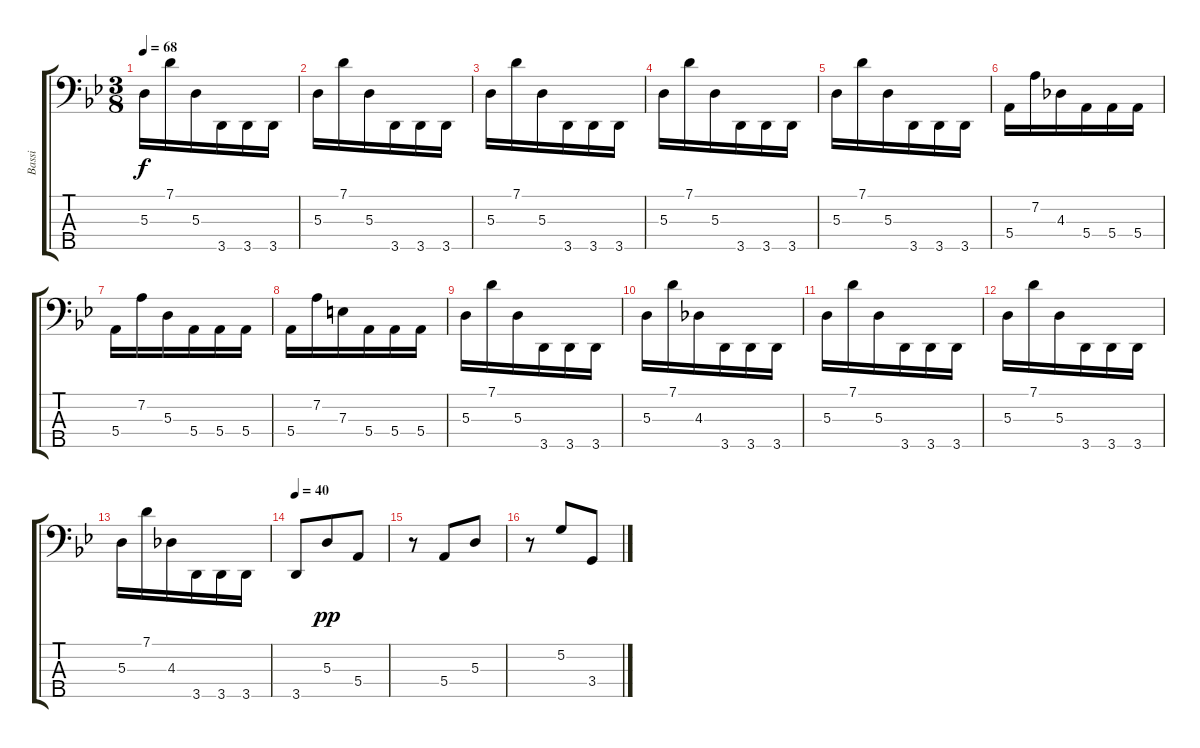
\track ("Bassi" "Bassi") {instrument contrabass}
\staff {score tabs}
\tuning (G2 D2 A1 E1 B0) {hide}
\ts (3 8)
\tempo 68
\clef f4
\ks bb
5.3.16{dy f} 7.1.16 5.3.16 3.5.16 3.5.16 3.5.16 |
5.3.16 7.1.16 5.3.16 3.5.16 3.5.16 3.5.16 |
5.3.16 7.1.16 5.3.16 3.5.16 3.5.16 3.5.16 |
5.3.16 7.1.16 5.3.16 3.5.16 3.5.16 3.5.16 |
5.3.16 7.1.16 5.3.16 3.5.16 3.5.16 3.5.16 |
5.4.16 7.2.16 4.3.16 5.4.16 5.4.16 5.4.16 |
5.4.16 7.2.16 5.3.16 5.4.16 5.4.16 5.4.16 |
5.4.16 7.2.16 7.3.16 5.4.16 5.4.16 5.4.16 |
5.3.16 7.1.16 5.3.16 3.5.16 3.5.16 3.5.16 |
5.3.16 7.1.16 4.3.16 3.5.16 3.5.16 3.5.16 |
5.3.16 7.1.16 5.3.16 3.5.16 3.5.16 3.5.16 |
5.3.16 7.1.16 5.3.16 3.5.16 3.5.16 3.5.16 |
5.3.16 7.1.16 4.3.16 3.5.16 3.5.16 3.5.16 |
\tempo 40
3.5.8 5.3.8{dy pp} 5.4.8 |
r.8 5.4.8 5.3.8 |
r.8 5.2.8 3.4.8
